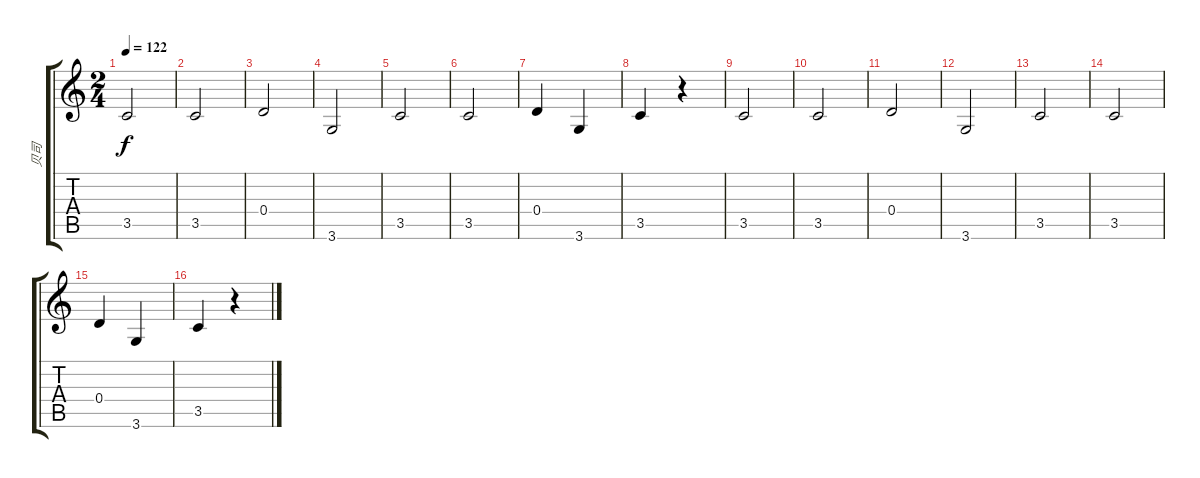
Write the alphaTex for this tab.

\track ("贝司" "贝司") {instrument electricbasspick}
\staff {score tabs}
\tuning (E4 B3 G3 D3 A2 E2) {hide}
\ts (2 4)
\tempo 122
\clef g2
\ks c
3.5.2{dy f} |
3.5.2{txt ""} |
0.4.2 |
3.6.2 |
3.5.2 |
3.5.2 |
0.4.4 3.6.4 |
3.5.4 r.4 |
3.5.2 |
3.5.2 |
0.4.2 |
3.6.2 |
3.5.2 |
3.5.2 |
0.4.4 3.6.4 |
3.5.4 r.4
